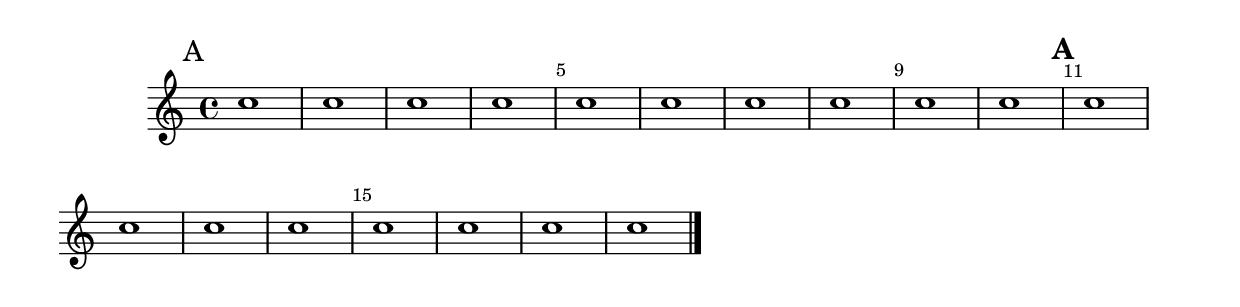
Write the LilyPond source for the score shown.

\version "2.1.7"

\header {
    texidoc = "@cindex Bar Number Every Fifth Reset
If you would like the bar numbers to appear at regular intervals, but
not starting from measure zero, you can use the context function,
@code{set-bar-number-visibility}, to automatically set
@code{barNumberVisibility} so that the bar numbers appear at regular
intervals, starting from the @code{\applycontext}.
"

}

resetBarnum = \context Score \applycontext
  #(set-bar-number-visibility 4)
\score {
    <<
        \notes \transpose c c'' {
	    \property Score.BarNumber \override #'break-visibility =#end-of-line-invisible
	    \property Score.RehearsalMark \override #'padding = #2.5
	    \mark "A" \resetBarnum
	    \repeat unfold 10 c1
	    \mark \default \resetBarnum
	    \repeat unfold 8 c
            \bar "|."
        }
    >>
\paper{raggedright = ##t}
}
